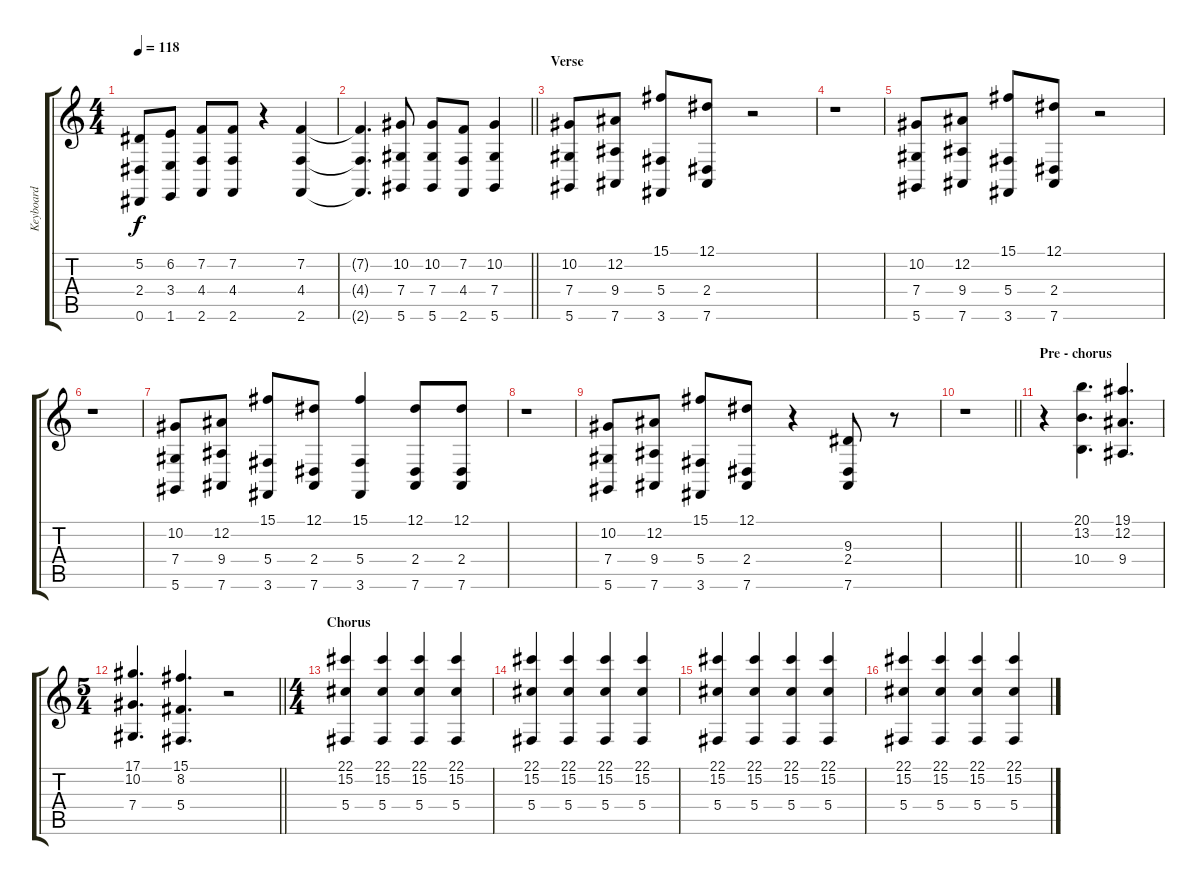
\track ("Keyboard" "Keyboard") {instrument stringensemble1}
\staff {score tabs}
\tuning (Eb4 Bb3 Gb3 Db3 Ab2 Eb2) {hide}
\ts (4 4)
\tempo 118
\clef g2
\ks c
(5.2 2.4 0.6).8{dy f} (6.2 3.4 1.6).8 (7.2 4.4 2.6).8 (7.2 4.4 2.6).8 r.4 (7.2 4.4 2.6).4 |
\barLineRight lightlight
(7.2{t} 4.4{t} 2.6{t}).4{d} (10.2 7.4 5.6).8 (10.2 7.4 5.6).8 (7.2 4.4 2.6).8 (10.2 7.4 5.6).4 |
\section ("" "Verse")
(10.2 7.4 5.6).8 (12.2 9.4 7.6).8 (15.1 5.4 3.6).8 (12.1 2.4 7.6).8 r.2 |
r.1 |
(10.2 7.4 5.6).8 (12.2 9.4 7.6).8 (15.1 5.4 3.6).8 (12.1 2.4 7.6).8 r.2 |
r.1 |
(10.2 7.4 5.6).8 (12.2 9.4 7.6).8 (15.1 5.4 3.6).8 (12.1 2.4 7.6).8 (15.1 5.4 3.6).4 (12.1 2.4 7.6).8 (12.1 2.4 7.6).8 |
r.1 |
(10.2 7.4 5.6).8 (12.2 9.4 7.6).8 (15.1 5.4 3.6).8 (12.1 2.4 7.6).8 r.4 (9.3 2.4 7.6).8 r.8 |
\barLineRight lightlight
r.1 |
\section ("" "Pre - chorus")
r.4 (20.1 13.2 10.4).4{d} (19.1 12.2 9.4).4{d} |
\ts (5 4)
\barLineRight lightlight
(17.1 10.2 7.4).4{d} (15.1 8.2 5.4).4{d} r.2 |
\ts (4 4)
\section ("" "Chorus")
(22.1 15.2 5.4).4{volume 9 instrument brightacousticpiano} (22.1 15.2 5.4).4 (22.1 15.2 5.4).4 (22.1 15.2 5.4).4 |
(22.1 15.2 5.4).4 (22.1 15.2 5.4).4 (22.1 15.2 5.4).4 (22.1 15.2 5.4).4 |
(22.1 15.2 5.4).4 (22.1 15.2 5.4).4 (22.1 15.2 5.4).4 (22.1 15.2 5.4).4 |
(22.1 15.2 5.4).4 (22.1 15.2 5.4).4 (22.1 15.2 5.4).4 (22.1 15.2 5.4).4
